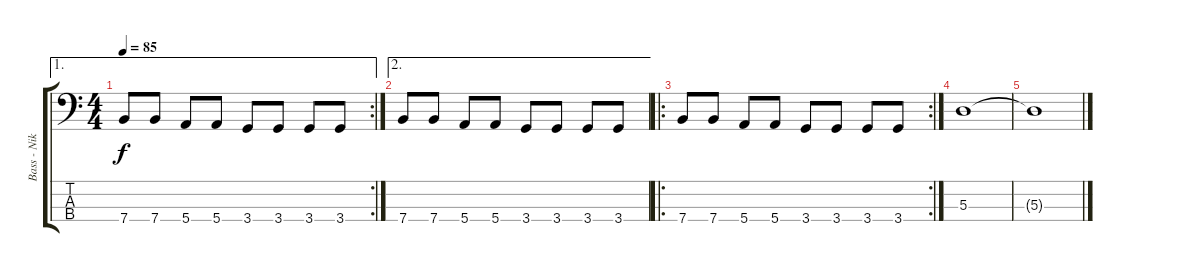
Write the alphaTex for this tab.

\track ("Bass - Nikola" "Bass - Nik") {instrument electricbasspick}
\staff {score tabs}
\tuning (G2 D2 A1 E1) {hide}
\ae 1
\rc 2
\ts (4 4)
\tempo 85
\clef f4
\ks c
7.4.8{dy f} 7.4.8 5.4.8 5.4.8 3.4.8 3.4.8 3.4.8 3.4.8 |
\ae 2
7.4.8 7.4.8 5.4.8 5.4.8 3.4.8 3.4.8 3.4.8 3.4.8 |
\ro
\rc 2
7.4.8 7.4.8 5.4.8 5.4.8 3.4.8 3.4.8 3.4.8 3.4.8 |
5.3.1 |
5.3{t}.1
